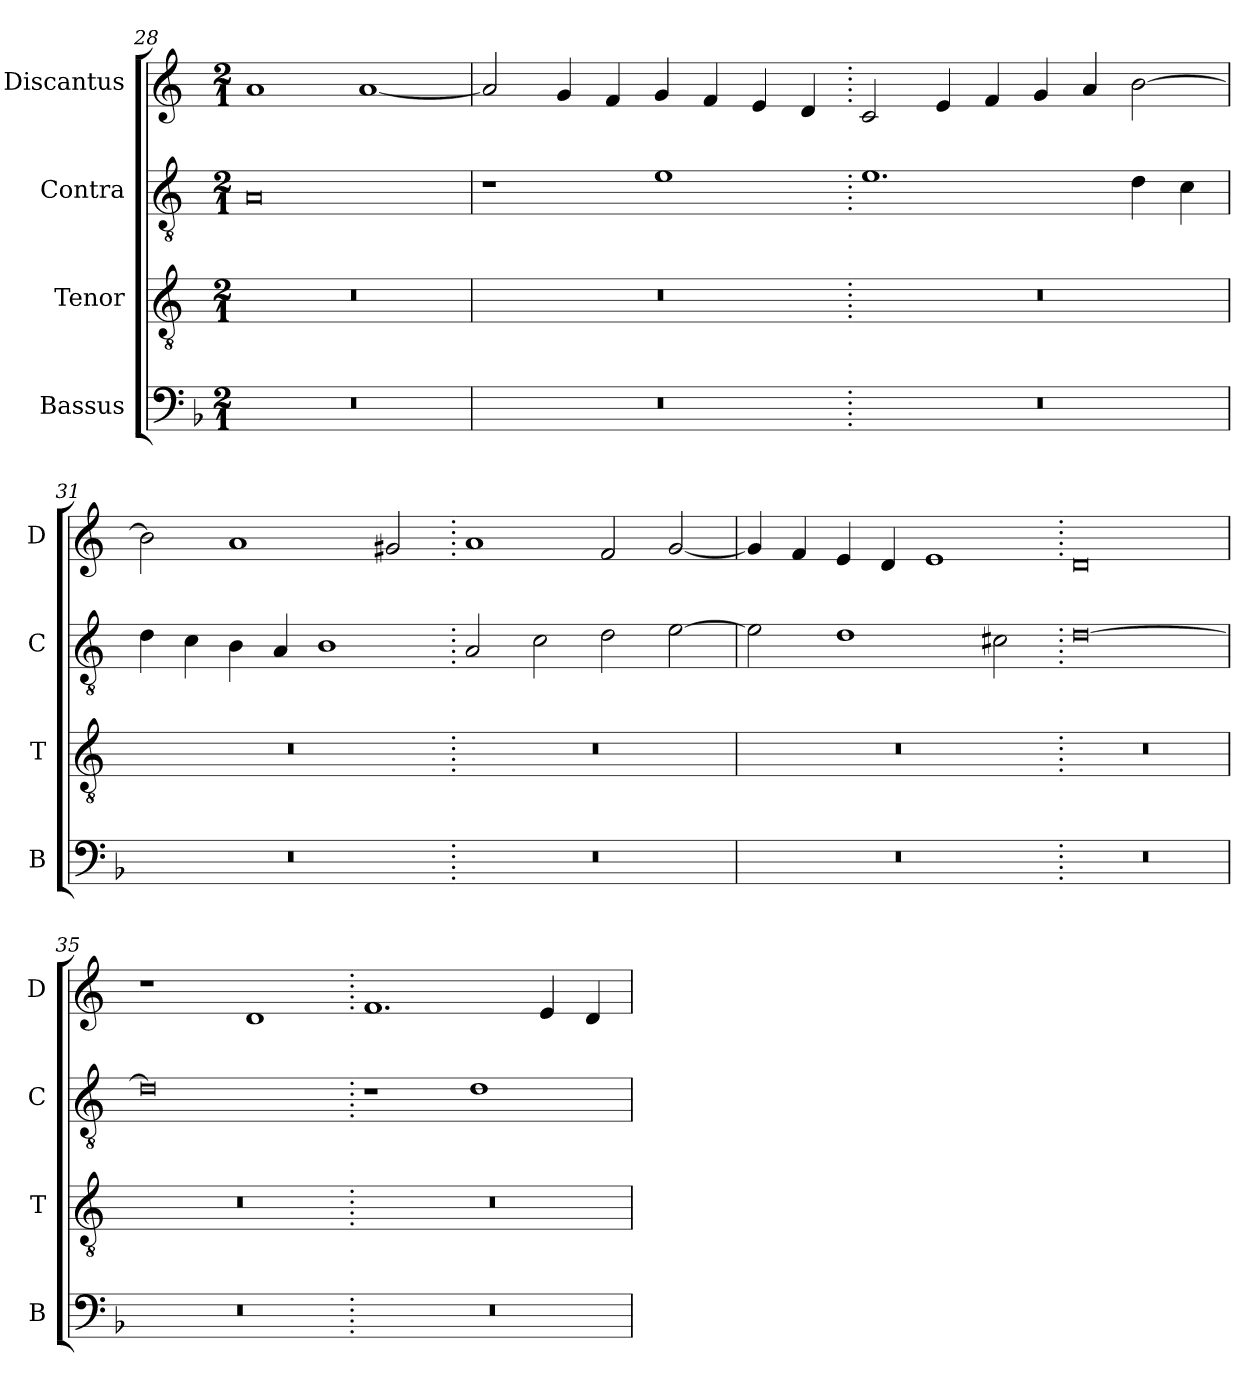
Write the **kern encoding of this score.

**kern	**kern	**kern	**kern
*part4	*part3	*part2	*part1
*staff4	*staff3	*staff2	*staff1
*I"Bassus	*I"Tenor	*I"Contra	*I"Discantus
*I'B	*I'T	*I'C	*I'D
*clefF4	*clefGv2	*clefGv2	*clefG2
*k[b-]	*k[]	*k[]	*k[]
*M2/1	*M2/1	*M2/1	*M2/1
=28	=28	=28	=28
0r	0r	0A	1a
.	.	.	[1a
=29	=29	=29	=29
0r	0r	1r	2a/]
.	.	.	4g/
.	.	.	4f/
.	.	1e	4g/
.	.	.	4f/
.	.	.	4e/
.	.	.	4d/
=30.	=30.	=30.	=30.
0r	0r	1.e	2c/
.	.	.	4e/
.	.	.	4f/
.	.	.	4g/
.	.	.	4a/
.	.	4d\	[2b\
.	.	4c\	.
=31	=31	=31	=31
0r	0r	4d\	2b\]
.	.	4c\	.
.	.	4B\	1a
.	.	4A/	.
.	.	1B	.
.	.	.	2g#X/
=32.	=32.	=32.	=32.
0r	0r	2A/	1a
.	.	2c\	.
.	.	2d\	2f/
.	.	[2e\	[2g/
=33	=33	=33	=33
0r	0r	2e\]	4g/]
.	.	.	4f/
.	.	1d	4e/
.	.	.	4d/
.	.	.	1e
.	.	2c#X\	.
=34.	=34.	=34.	=34.
0r	0r	[0d	0d
=35	=35	=35	=35
0r	0r	0d]	1r
.	.	.	1d
=36.	=36.	=36.	=36.
0r	0r	1r	1.f
.	.	1d	.
.	.	.	4e/
.	.	.	4d/
=	=	=	=
*-	*-	*-	*-
